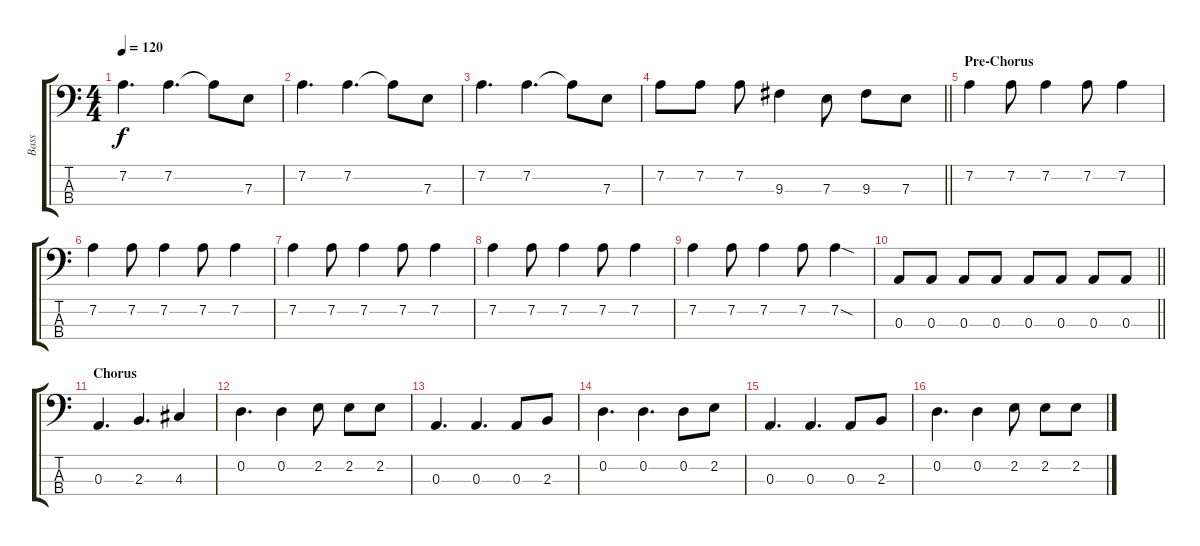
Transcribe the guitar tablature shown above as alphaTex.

\track ("Bass" "Bass") {instrument electricbassfinger}
\staff {score tabs}
\tuning (G2 D2 A1 E1) {hide}
\ts (4 4)
\tempo 120
\clef f4
\ks c
7.2.4{d dy f} 7.2.4{d} 7.2{t}.8 7.3.8 |
7.2.4{d} 7.2.4{d} 7.2{t}.8 7.3.8 |
7.2.4{d} 7.2.4{d} 7.2{t}.8 7.3.8 |
\barLineRight lightlight
7.2.8 7.2.8 7.2.8 9.3.4 7.3.8 9.3.8 7.3.8 |
\section ("" "Pre-Chorus")
7.2.4 7.2.8 7.2.4 7.2.8 7.2.4 |
7.2.4 7.2.8 7.2.4 7.2.8 7.2.4 |
7.2.4 7.2.8 7.2.4 7.2.8 7.2.4 |
7.2.4 7.2.8 7.2.4 7.2.8 7.2.4 |
7.2.4 7.2.8 7.2.4 7.2.8 7.2{sod}.4 |
\barLineRight lightlight
0.3.8 0.3.8 0.3.8 0.3.8 0.3.8 0.3.8 0.3.8 0.3.8 |
\section ("" "Chorus")
0.3.4{d} 2.3.4{d} 4.3.4 |
0.2.4{d} 0.2.4 2.2.8 2.2.8 2.2.8 |
0.3.4{d} 0.3.4{d} 0.3.8 2.3.8 |
0.2.4{d} 0.2.4{d} 0.2.8 2.2.8 |
0.3.4{d} 0.3.4{d} 0.3.8 2.3.8 |
0.2.4{d} 0.2.4 2.2.8 2.2.8 2.2.8
